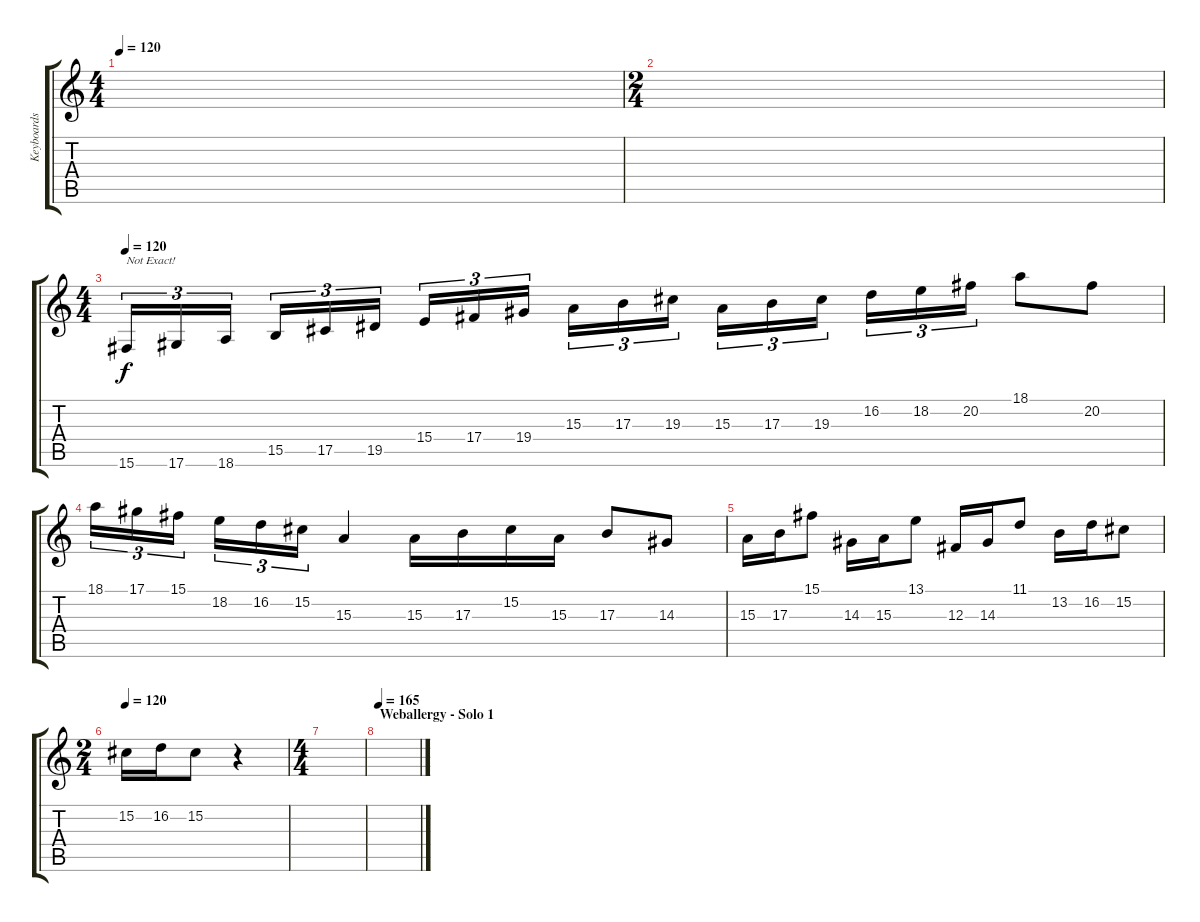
\track ("Keyboards 2" "Keyboards ") {instrument stringensemble1}
\staff {score tabs}
\tuning (Eb4 Bb3 Gb3 Db3 Ab2 Eb2) {hide}
\ts (4 4)
\tempo 120
\clef g2
\ks c
|
\ts (2 4)
|
\ts (4 4)
\tempo 120
15.6.16{tu (3 2) txt "Not Exact!"} 17.6.16{tu (3 2)} 18.6.16{tu (3 2)} 15.5.16{tu (3 2)} 17.5.16{tu (3 2)} 19.5.16{tu (3 2)} 15.4.16{tu (3 2)} 17.4.16{tu (3 2)} 19.4.16{tu (3 2)} 15.3.16{tu (3 2)} 17.3.16{tu (3 2)} 19.3.16{tu (3 2)} 15.3.16{tu (3 2)} 17.3.16{tu (3 2)} 19.3.16{tu (3 2)} 16.2.16{tu (3 2)} 18.2.16{tu (3 2)} 20.2.16{tu (3 2)} 18.1.8 20.2.8 |
18.1.16{tu (3 2)} 17.1.16{tu (3 2)} 15.1.16{tu (3 2)} 18.2.16{tu (3 2)} 16.2.16{tu (3 2)} 15.2.16{tu (3 2)} 15.3.4 15.3.16 17.3.16 15.2.16 15.3.16 17.3.8 14.3.8 |
15.3.16 17.3.16 15.1.8 14.3.16 15.3.16 13.1.8 12.3.16 14.3.16 11.1.8 13.2.16 16.2.16 15.2.8 |
\ts (2 4)
\tempo 120
15.2.16 16.2.16 15.2.8 r.4 |
\ts (4 4)
|
\section ("" "Weballergy - Solo 1")
\tempo 165
